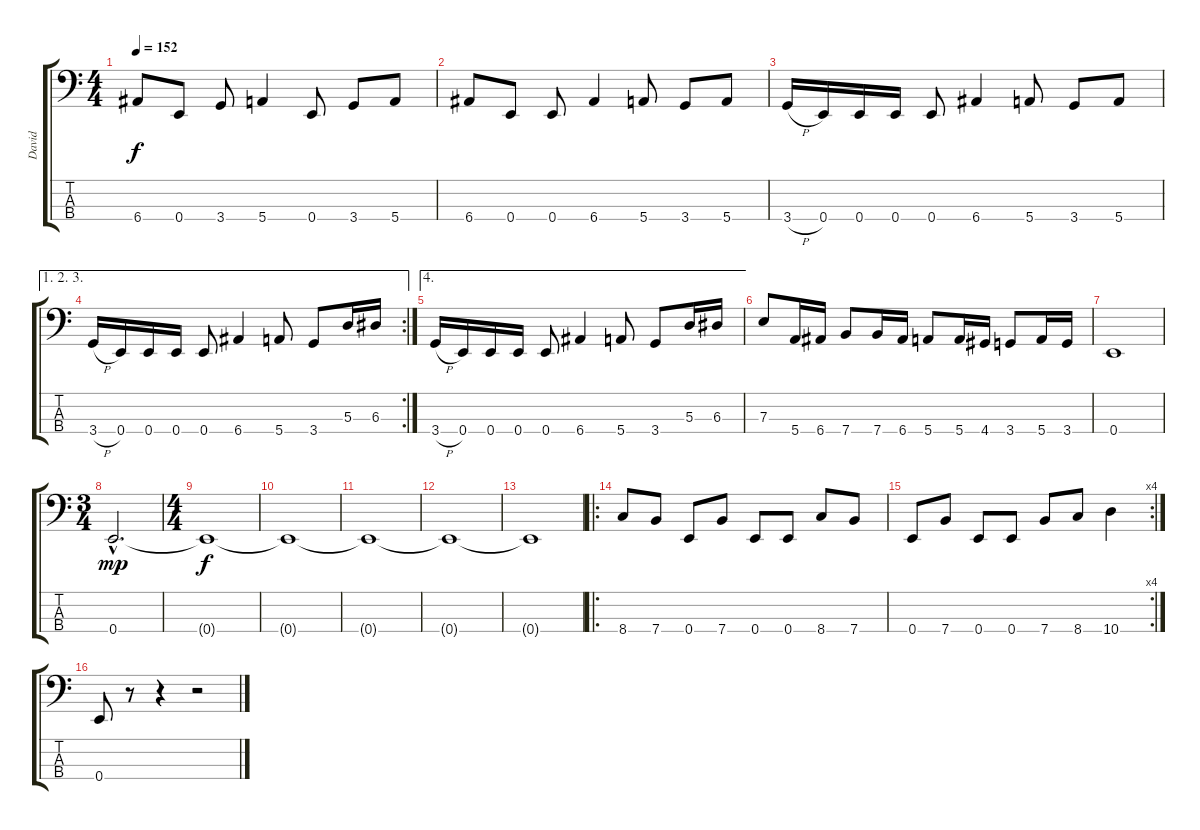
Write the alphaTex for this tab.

\track ("David" "David") {instrument electricbassfinger}
\staff {score tabs}
\tuning (G2 D2 A1 E1) {hide}
\ts (4 4)
\tempo 152
\clef f4
\ks c
6.4.8{dy f} 0.4.8 3.4.8 5.4.4 0.4.8 3.4.8 5.4.8 |
6.4.8 0.4.8 0.4.8 6.4.4 5.4.8 3.4.8 5.4.8 |
3.4{h}.16 0.4.16 0.4.16 0.4.16 0.4.8 6.4.4 5.4.8 3.4.8 5.4.8 |
\ae (1 2 3)
\rc 2
3.4{h}.16 0.4.16 0.4.16 0.4.16 0.4.8 6.4.4 5.4.8 3.4.8 5.3.16 6.3.16 |
\ae 4
3.4{h}.16 0.4.16 0.4.16 0.4.16 0.4.8 6.4.4 5.4.8 3.4.8 5.3.16 6.3.16 |
7.3.8 5.4.16 6.4.16 7.4.8 7.4.16 6.4.16 5.4.8 5.4.16 4.4.16 3.4.8 5.4.16 3.4.16 |
0.4.1 |
\ts (3 4)
0.4{hac}.2{d dy mp} |
\ts (4 4)
0.4{t}.1{dy f} |
0.4{t}.1 |
0.4{t}.1 |
0.4{t}.1 |
0.4{t}.1 |
\ro
8.4.8 7.4.8 0.4.8 7.4.8 0.4.8 0.4.8 8.4.8 7.4.8 |
\rc 4
0.4.8 7.4.8 0.4.8 0.4.8 7.4.8 8.4.8 10.4.4 |
0.4.8 r.8 r.4 r.2
